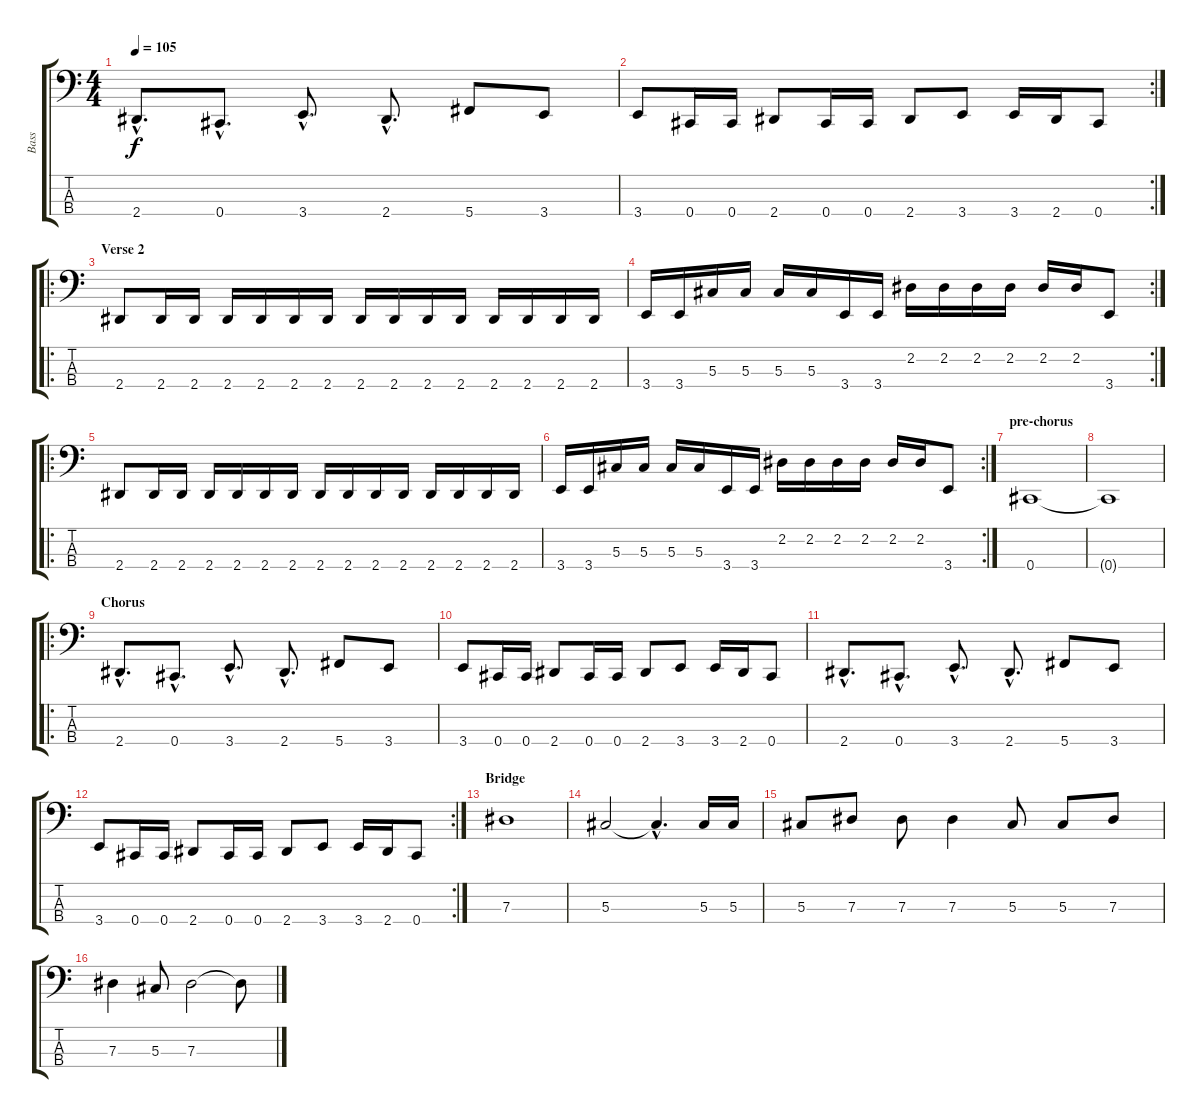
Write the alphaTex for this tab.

\track ("Bass" "Bass") {instrument electricbasspick}
\staff {score tabs}
\tuning (Gb2 Db2 Ab1 Db1) {hide}
\ts (4 4)
\tempo 105
\clef f4
\ks c
2.4{hac}.8{d dy f} 0.4{hac}.8{d} 3.4{hac}.8{d} 2.4{hac}.8{d} 5.4.8 3.4.8 |
\rc 2
3.4.8 0.4.16 0.4.16 2.4.8 0.4.16 0.4.16 2.4.8 3.4.8 3.4.16 2.4.16 0.4.8 |
\ro
\section ("" "Verse 2")
2.4.8 2.4.16 2.4.16 2.4.16 2.4.16 2.4.16 2.4.16 2.4.16 2.4.16 2.4.16 2.4.16 2.4.16 2.4.16 2.4.16 2.4.16 |
\rc 2
3.4.16 3.4.16 5.3.16 5.3.16 5.3.16 5.3.16 3.4.16 3.4.16 2.2.16 2.2.16 2.2.16 2.2.16 2.2.16 2.2.16 3.4.8 |
\ro
2.4.8 2.4.16 2.4.16 2.4.16 2.4.16 2.4.16 2.4.16 2.4.16 2.4.16 2.4.16 2.4.16 2.4.16 2.4.16 2.4.16 2.4.16 |
\rc 2
3.4.16 3.4.16 5.3.16 5.3.16 5.3.16 5.3.16 3.4.16 3.4.16 2.2.16 2.2.16 2.2.16 2.2.16 2.2.16 2.2.16 3.4.8 |
\section ("" "pre-chorus")
0.4.1 |
0.4{t}.1 |
\ro
\section ("" "Chorus")
2.4{hac}.8{d} 0.4{hac}.8{d} 3.4{hac}.8{d} 2.4{hac}.8{d} 5.4.8 3.4.8 |
3.4.8 0.4.16 0.4.16 2.4.8 0.4.16 0.4.16 2.4.8 3.4.8 3.4.16 2.4.16 0.4.8 |
2.4{hac}.8{d} 0.4{hac}.8{d} 3.4{hac}.8{d} 2.4{hac}.8{d} 5.4.8 3.4.8 |
\rc 2
3.4.8 0.4.16 0.4.16 2.4.8 0.4.16 0.4.16 2.4.8 3.4.8 3.4.16 2.4.16 0.4.8 |
\section ("" "Bridge")
7.3.1 |
5.3.2 5.3{hac t}.4{d} 5.3.16 5.3.16 |
5.3.8 7.3.8 7.3.8 7.3.4 5.3.8 5.3.8 7.3.8 |
7.3.4 5.3.8 7.3.2 7.3{t}.8
